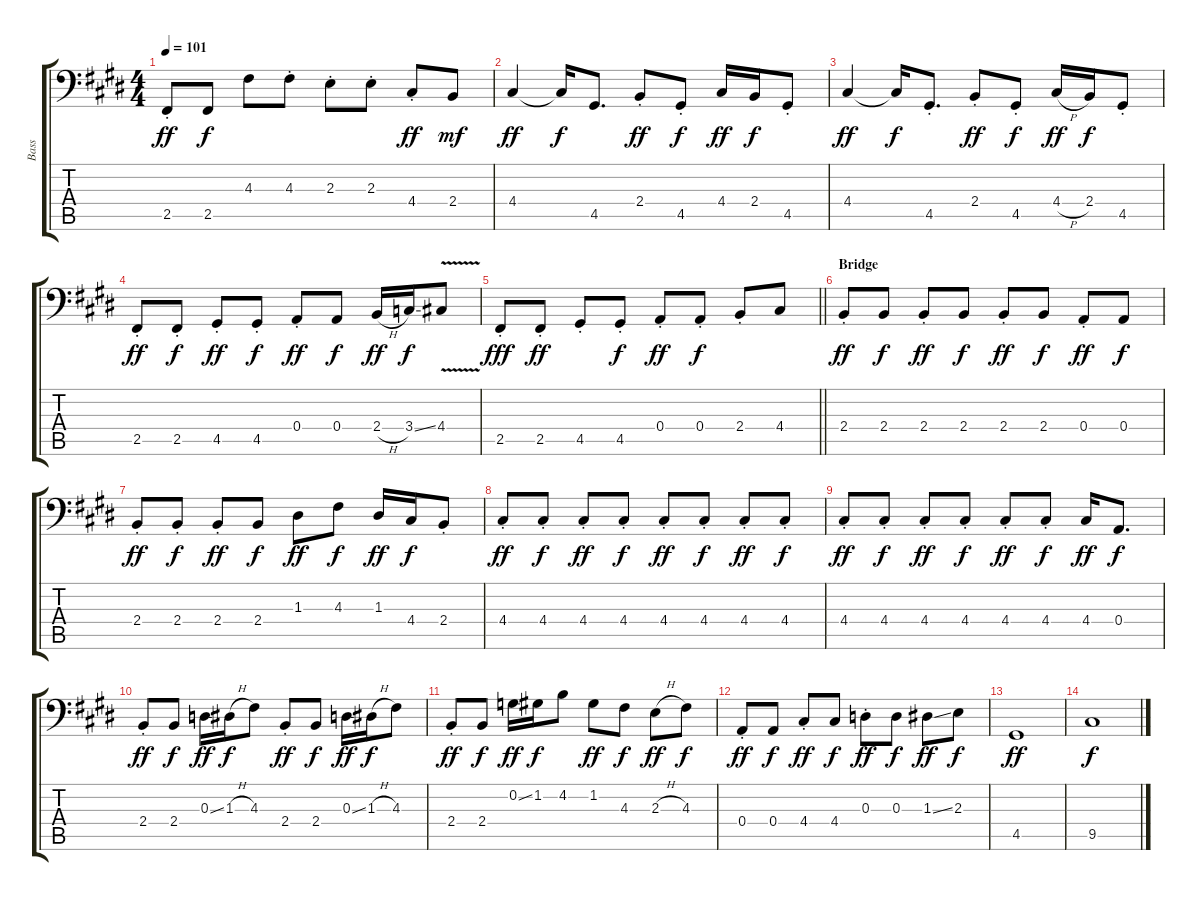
\track ("Bass" "Bass") {instrument electricbassfinger}
\staff {score tabs}
\tuning (C3 G2 D2 A1 E1 B0) {hide}
\ts (4 4)
\tempo 101
\clef f4
\ks e
2.5{st}.8{dy ff} 2.5.8{dy f} 4.3.8 4.3{st}.8 2.3{st}.8 2.3{st}.8 4.4{st}.8{dy ff} 2.4.8{dy mf} |
4.4.4{dy ff} 4.4{t}.16{dy f} 4.5.8{d} 2.4{st}.8{dy ff} 4.5{st}.8{dy f} 4.4.16{dy ff} 2.4.16{dy f} 4.5{st}.8 |
4.4.4{dy ff} 4.4{t}.16{dy f} 4.5{st}.8{d} 2.4{st}.8{dy ff} 4.5{st}.8{dy f} 4.4{h}.16{dy ff} 2.4.16{dy f} 4.5{st}.8 |
2.5{st}.8{dy ff} 2.5{st}.8{dy f} 4.5{st}.8{dy ff} 4.5{st}.8{dy f} 0.4{st}.8{dy ff} 0.4.8{dy f} 2.4{h}.16{dy ff} 3.4{ss}.16{dy f} 4.4{v}.8 |
\barLineRight lightlight
2.5{st}.8{dy fff} 2.5{st}.8{dy ff} 4.5{st}.8 4.5{st}.8{dy f} 0.4{st}.8{dy ff} 0.4{st}.8{dy f} 2.4{st}.8 4.4.8 |
\section ("" "Bridge")
2.4{st}.8{dy ff} 2.4.8{dy f} 2.4{st}.8{dy ff} 2.4.8{dy f} 2.4{st}.8{dy ff} 2.4.8{dy f} 0.4{st}.8{dy ff} 0.4.8{dy f} |
2.4{st}.8{dy ff} 2.4{st}.8{dy f} 2.4{st}.8{dy ff} 2.4.8{dy f} 1.3.8{dy ff} 4.3.8{dy f} 1.3.16{dy ff} 4.4.16{dy f} 2.4{st}.8 |
4.4{st}.8{dy ff} 4.4{st}.8{dy f} 4.4{st}.8{dy ff} 4.4{st}.8{dy f} 4.4{st}.8{dy ff} 4.4{st}.8{dy f} 4.4{st}.8{dy ff} 4.4{st}.8{dy f} |
4.4{st}.8{dy ff} 4.4{st}.8{dy f} 4.4{st}.8{dy ff} 4.4{st}.8{dy f} 4.4{st}.8{dy ff} 4.4{st}.8{dy f} 4.4.16{dy ff} 0.4.8{d dy f} |
2.4{st}.8{dy ff} 2.4.8{dy f} 0.3{ss}.16{dy ff} 1.3{h}.16{dy f} 4.3.8 2.4{st}.8{dy ff} 2.4.8{dy f} 0.3{ss}.16{dy ff} 1.3{h}.16{dy f} 4.3.8 |
2.4{st}.8{dy ff} 2.4.8{dy f} 0.2{ss}.16{dy ff} 1.2.16{dy f} 4.2.8 1.2.8{dy ff} 4.3.8{dy f} 2.3{h}.8{dy ff} 4.3.8{dy f} |
0.4{st}.8{dy ff} 0.4.8{dy f} 4.4{st}.8{dy ff} 4.4.8{dy f} 0.3{st}.8{dy ff} 0.3.8{dy f} 1.3{ss}.8{dy ff} 2.3.8{dy f} |
4.5.1{dy ff} |
9.5.1{dy f}
